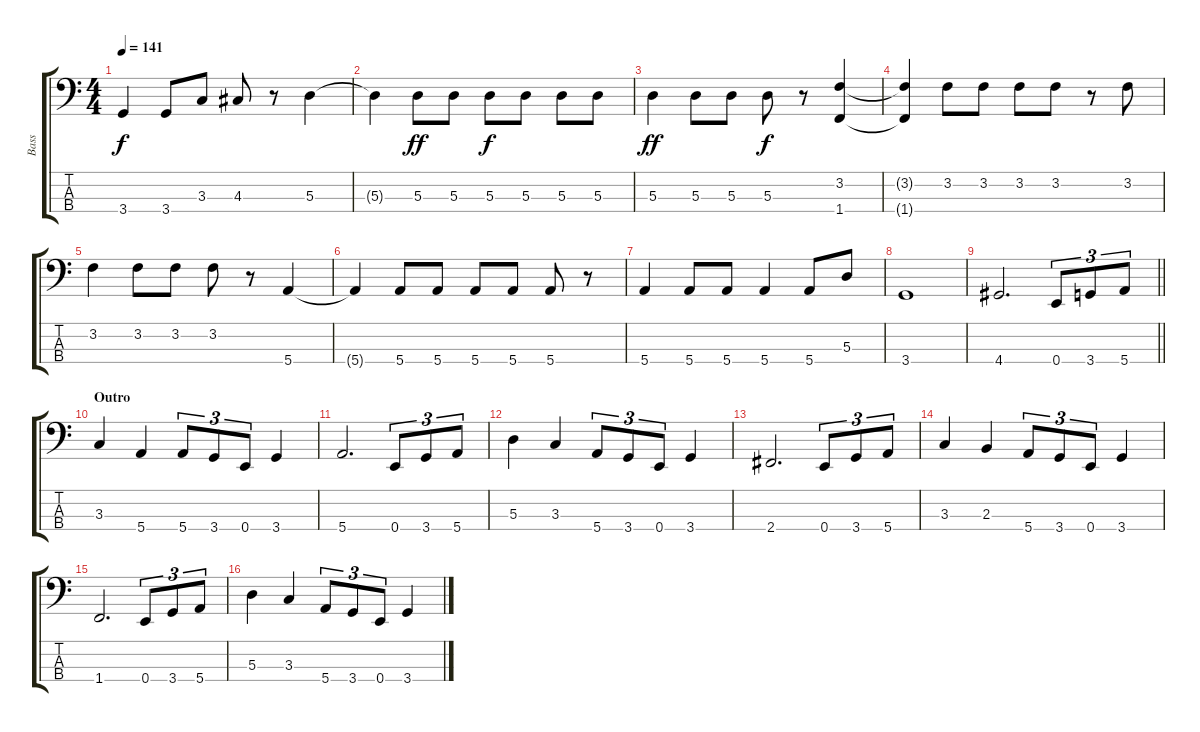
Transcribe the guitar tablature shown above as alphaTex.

\track ("Bass" "Bass") {instrument electricbassfinger}
\staff {score tabs}
\tuning (G2 D2 A1 E1) {hide}
\ts (4 4)
\tempo 141
\clef f4
\ks c
3.4.4{dy f} 3.4.8 3.3.8 4.3.8 r.8 5.3.4 |
5.3{t}.4 5.3.8{dy ff} 5.3.8 5.3.8{dy f} 5.3.8 5.3.8 5.3.8 |
5.3.4{dy ff} 5.3.8 5.3.8 5.3.8{dy f} r.8 (3.2 1.4).4 |
(3.2{t} 1.4{t}).4 3.2.8 3.2.8 3.2.8 3.2.8 r.8 3.2.8 |
3.2.4 3.2.8 3.2.8 3.2.8 r.8 5.4.4 |
5.4{t}.4 5.4.8 5.4.8 5.4.8 5.4.8 5.4.8 r.8 |
5.4.4 5.4.8 5.4.8 5.4.4 5.4.8 5.3.8 |
3.4.1 |
\barLineRight lightlight
4.4.2{d} 0.4.8{tu (3 2)} 3.4.8{tu (3 2)} 5.4.8{tu (3 2)} |
\section ("" "Outro")
3.3.4{volume 12} 5.4.4 5.4.8{tu (3 2)} 3.4.8{tu (3 2)} 0.4.8{tu (3 2)} 3.4.4 |
5.4.2{d} 0.4.8{tu (3 2)} 3.4.8{tu (3 2)} 5.4.8{tu (3 2)} |
5.3.4 3.3.4 5.4.8{tu (3 2)} 3.4.8{tu (3 2)} 0.4.8{tu (3 2)} 3.4.4 |
2.4.2{d} 0.4.8{tu (3 2)} 3.4.8{tu (3 2)} 5.4.8{tu (3 2)} |
3.3.4 2.3.4 5.4.8{tu (3 2)} 3.4.8{tu (3 2)} 0.4.8{tu (3 2)} 3.4.4 |
1.4.2{d} 0.4.8{tu (3 2)} 3.4.8{tu (3 2)} 5.4.8{tu (3 2)} |
5.3.4 3.3.4 5.4.8{tu (3 2)} 3.4.8{tu (3 2)} 0.4.8{tu (3 2)} 3.4.4
